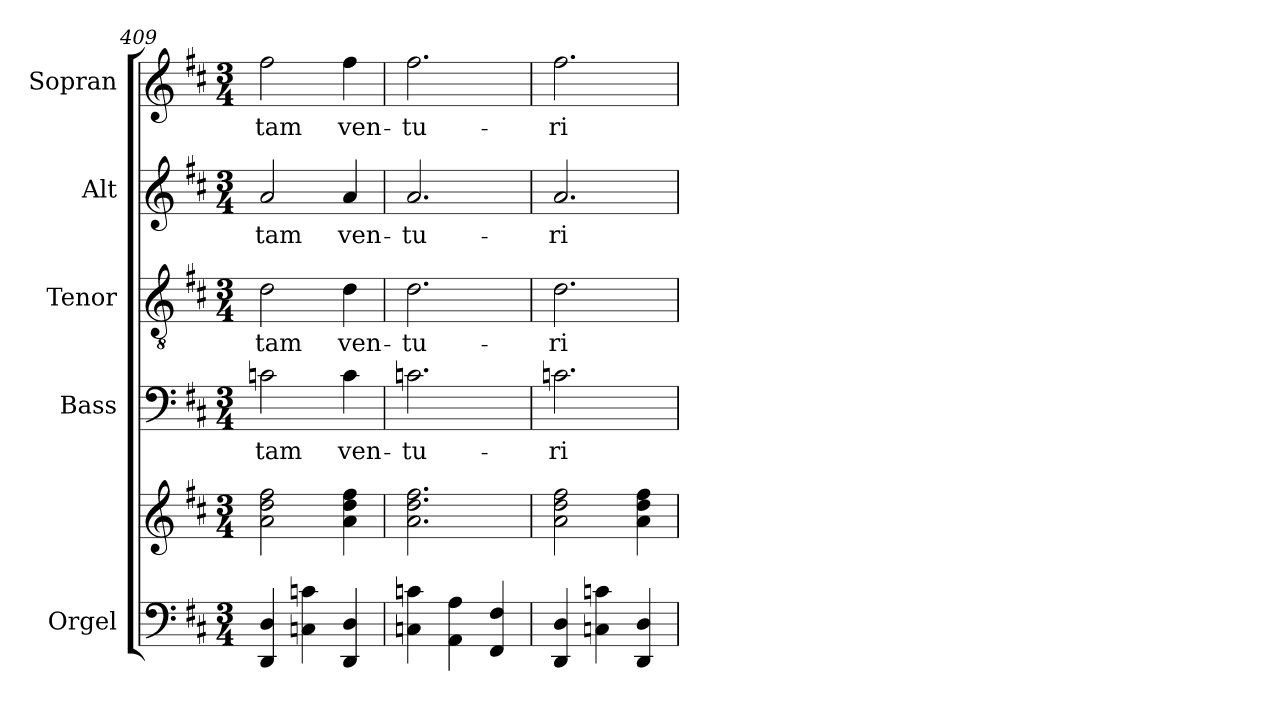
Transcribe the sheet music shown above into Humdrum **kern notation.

**kern	**kern	**kern	**text	**kern	**text	**kern	**text	**kern	**text
*part5	*part5	*part4	*part4	*part3	*part3	*part2	*part2	*part1	*part1
*staff6	*staff5	*staff4	*staff4	*staff3	*staff3	*staff2	*staff2	*staff1	*staff1
*I"Orgel	*	*I"Bass	*	*I"Tenor	*	*I"Alt	*	*I"Sopran	*
*I'Org.	*	*I'B	*	*I'T	*	*I'A	*	*I'S	*
*clefF4	*clefG2	*clefF4	*	*clefGv2	*	*clefG2	*	*clefG2	*
*k[f#c#]	*k[f#c#]	*k[f#c#]	*	*k[f#c#]	*	*k[f#c#]	*	*k[f#c#]	*
*D:	*D:	*D:	*	*D:	*	*D:	*	*D:	*
*M3/4	*M3/4	*M3/4	*	*M3/4	*	*M3/4	*	*M3/4	*
=409	=409	=409	=409	=409	=409	=409	=409	=409	=409
!	!	!	!LO:LY:b	!	!LO:LY:b	!	!LO:LY:b	!	!LO:LY:b
4DD/ 4D/	2a\ 2dd\ 2ff#\	2cn\	-tam	2d\	-tam	2a/	-tam	2ff#\	-tam
4Cn\ 4cn\	.	.	.	.	.	.	.	.	.
!	!	!	!LO:LY:b	!	!LO:LY:b	!	!LO:LY:b	!	!LO:LY:b
4DD/ 4D/	4a\ 4dd\ 4ff#\	4c\	ven-	4d\	ven-	4a/	ven-	4ff#\	ven-
!!LO:PB:g=z
=410	=410	=410	=410	=410	=410	=410	=410	=410	=410
!	!	!	!LO:LY:b	!	!LO:LY:b	!	!LO:LY:b	!	!LO:LY:b
4Cn\ 4cn\	2.a\ 2.dd\ 2.ff#\	2.cn\	-tu-	2.d\	-tu-	2.a/	-tu-	2.ff#\	-tu-
4AA\ 4A\	.	.	.	.	.	.	.	.	.
4FF#/ 4F#/	.	.	.	.	.	.	.	.	.
=411	=411	=411	=411	=411	=411	=411	=411	=411	=411
!	!	!	!LO:LY:b	!	!LO:LY:b	!	!LO:LY:b	!	!LO:LY:b
4DD/ 4D/	2a\ 2dd\ 2ff#\	2.cn\	-ri	2.d\	-ri	2.a/	-ri	2.ff#\	-ri
4Cn\ 4cn\	.	.	.	.	.	.	.	.	.
4DD/ 4D/	4a\ 4dd\ 4ff#\	.	.	.	.	.	.	.	.
=	=	=	=	=	=	=	=	=	=
*-	*-	*-	*-	*-	*-	*-	*-	*-	*-
